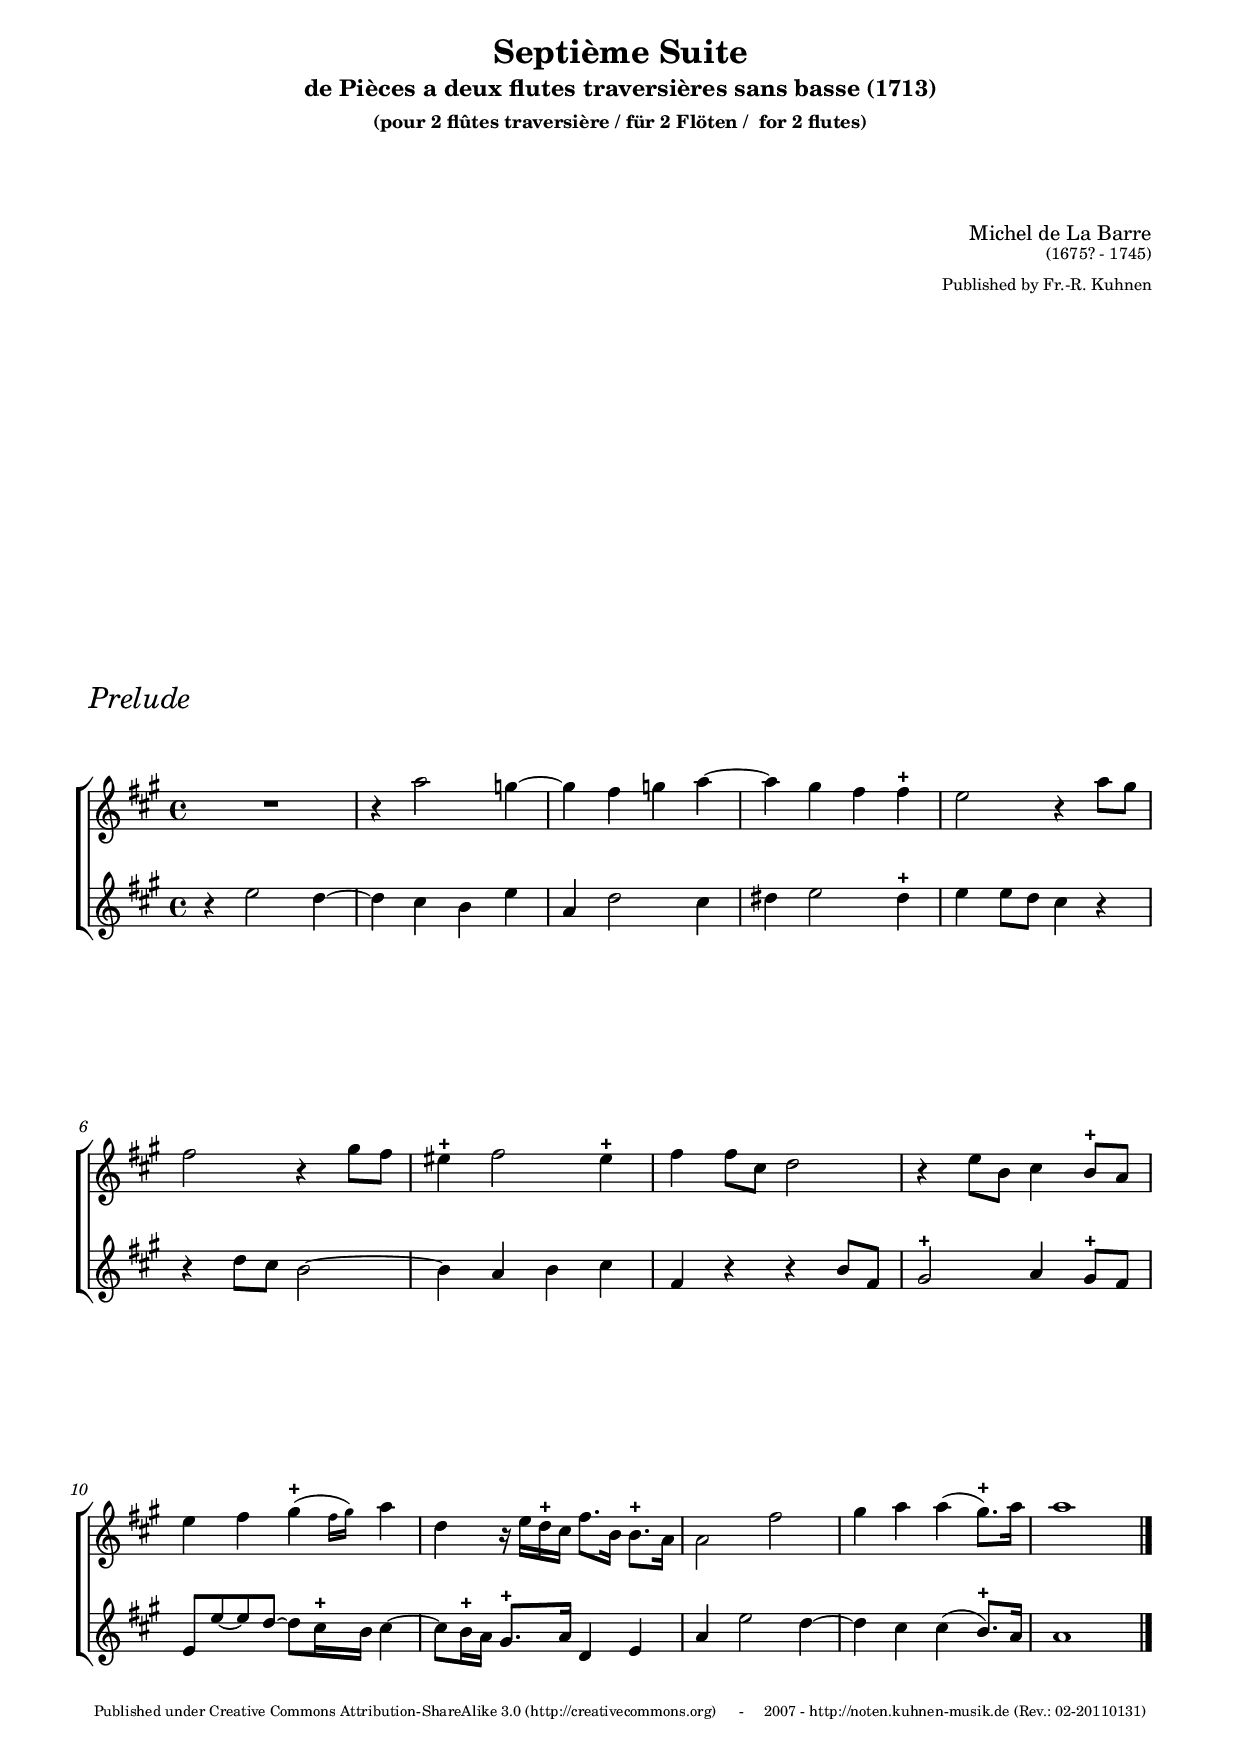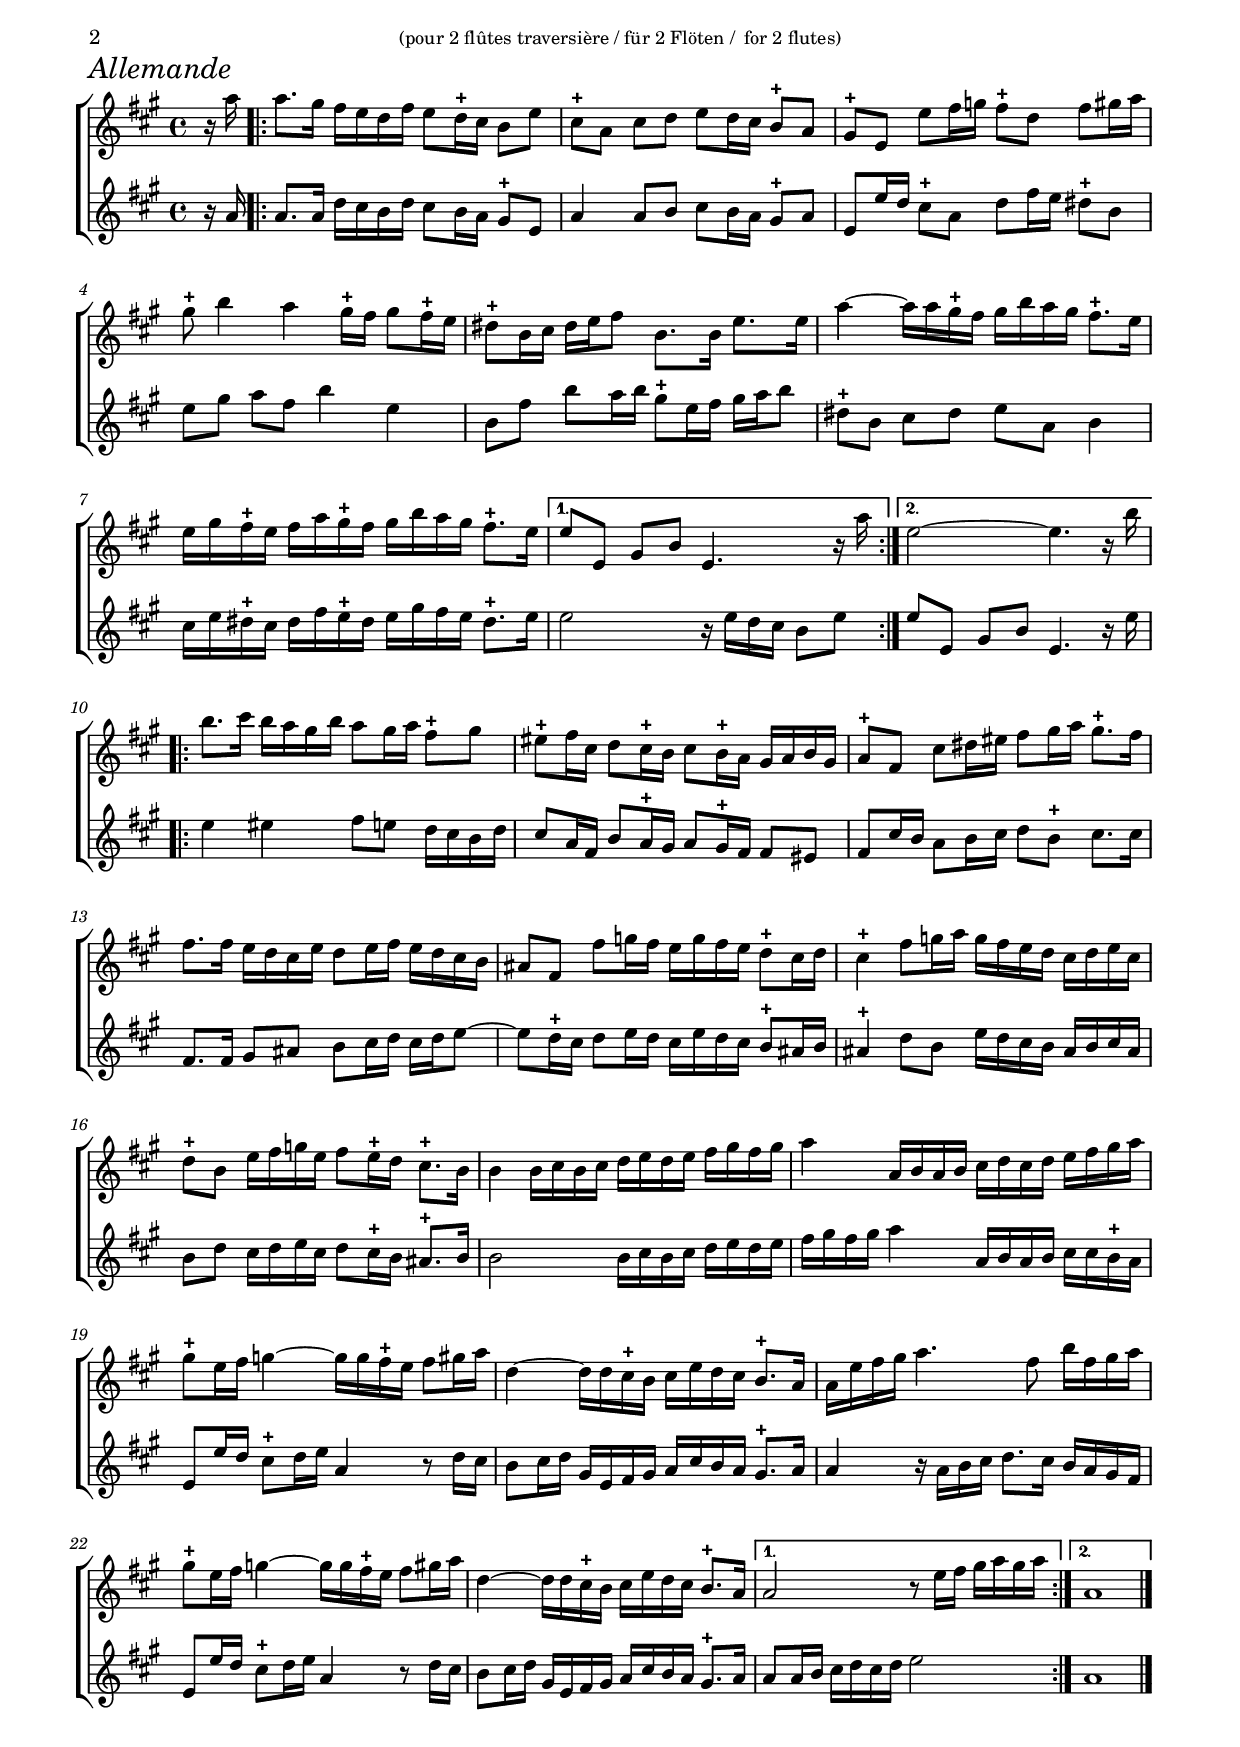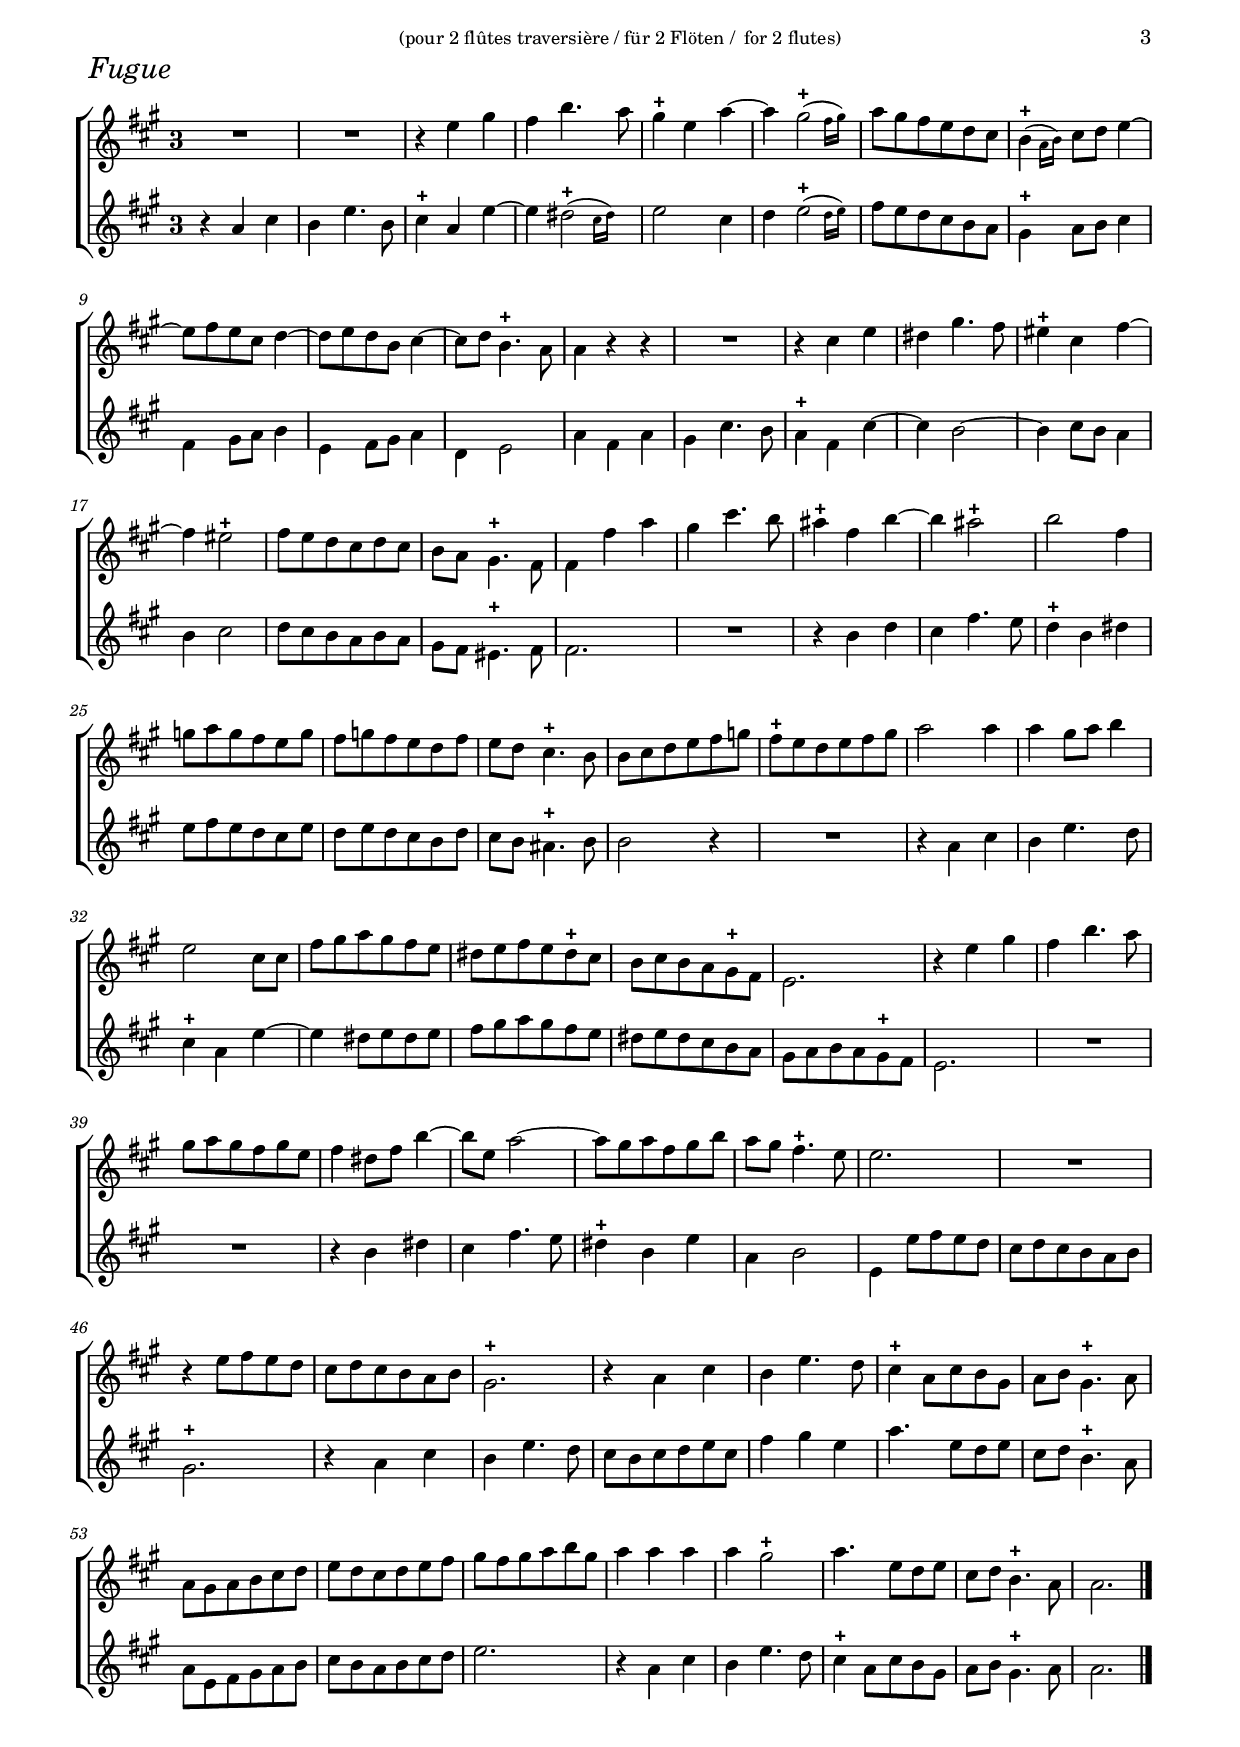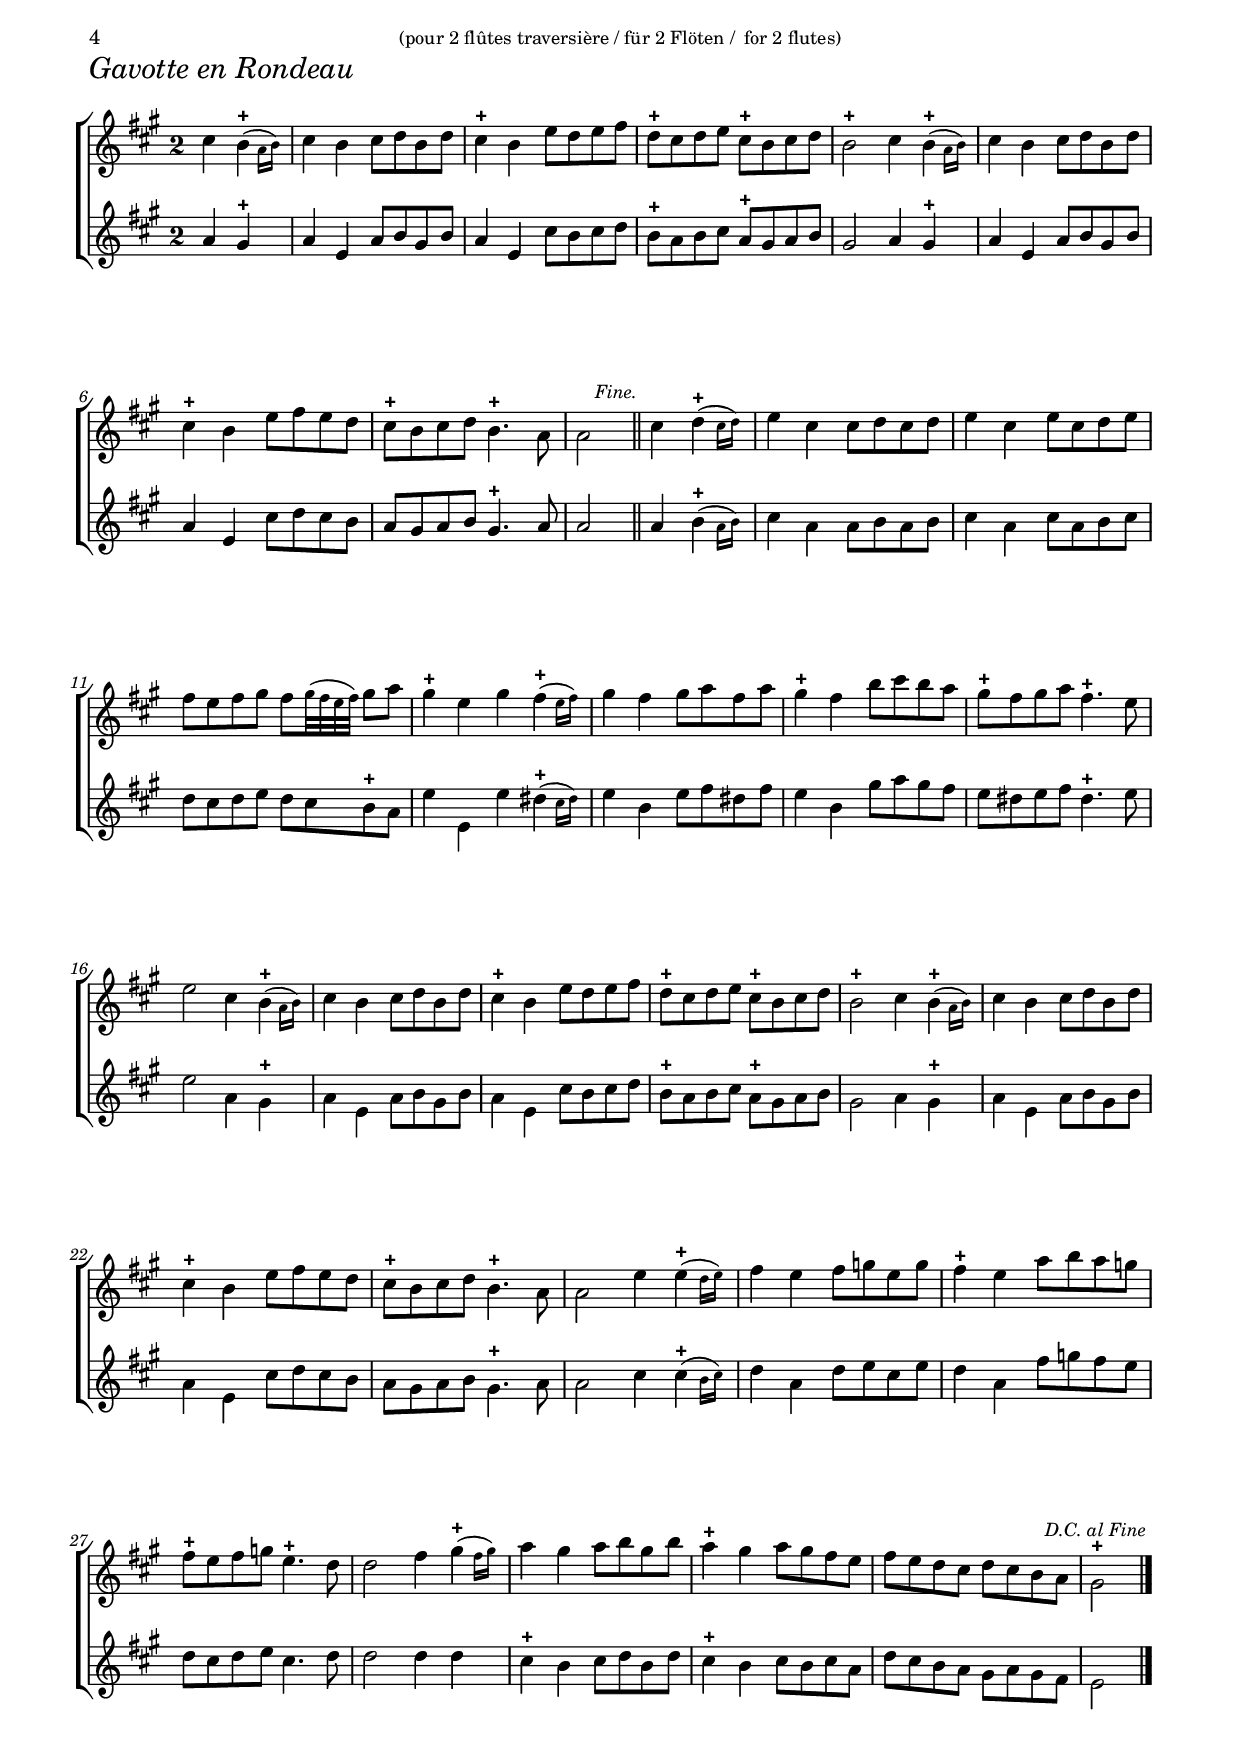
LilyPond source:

\version "2.13.46"
\include "deutsch.ly"

#(set-default-paper-size "a4")
#(ly:set-option 'point-and-click #f)

% ########################## 	Makros	 ###################
% kleine Noten
kl =  \tiny
  
% normal große Noten
nm =   \normalsize

% Trillersymbol = Pluszeichen
tr = ^\markup { \bold {+}}

% bei Verzierungen: Hälse kürzen, Hals nach unten, kleine Noten
sk =  { \once \override Stem #'length-fraction = #0.6 \once \override Stem #'direction = #DOWN \once \set fontSize = #-3   }
ska = { \once \override Stem #'length-fraction = #0.6 \once \override Stem #'direction = #DOWN \once \set fontSize = #-3   }
skn = { \once \override Stem #'length-fraction = #1 \once \override Stem #'direction = #DOWN \once \set fontSize = #-3   }
sn =     \override Stem #'length-fraction = #1  %normale Länge

% Hälse verlängern
lh = { \once \override Stem #'length-fraction = #0.5  }
nh = { \once \override Stem #'length-fraction = #1  }  
% ########################## 	Ende Makros	 ###################


\paper {
  myStaffSize = #20
  
  #(define fonts
    (make-pango-font-tree 
      "Times New Roman"
      "Arial"
      "Luxi Mono"
      (/ myStaffSize 20)))
  line-width = 18\cm
  ragged-last-bottom = ##f
%   page-count = 3
}

#(set-global-staff-size 18)

\header  { 
  title =  \markup  { "Septième Suite"
  }
  subtitle =  \markup   { 
    "de Pièces a deux flutes traversières sans basse (1713)"    
  }
    instrument = \markup \center-column {  
     \small "(pour 2 flûtes traversière / für 2 Flöten /  for 2 flutes)"
  }
  composer = \markup \override #'(baseline-skip . 2) \right-column {
    "\n" "\n" "\n" "\n" "\n" "\n" 
    "Michel de La Barre" 
    \tiny "(1675? - 1745)"
    "\n"
  }
  arranger =   \markup  \right-column {  
    \tiny "Published by Fr.-R. Kuhnen"
    "\n" "\n" "\n" "\n" "\n" "\n" "\n" "\n" "\n" "\n" "\n" "\n" 
  }
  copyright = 
  \markup  {
    \teeny "Published under Creative Commons Attribution-ShareAlike 3.0 (http://creativecommons.org) 
    -
    2007 - http://noten.kuhnen-musik.de (Rev.: 02-20110131)"  }
}



%  #############################################################
%               1. Mouvement
%  #############################################################

\score {
  
  \new ChoirStaff
  \relative c'' << 
    \override Score.BarNumber #'font-shape =  #'italic
    \override Score.BarNumber #'padding = #2.3
    \override Score.RehearsalMark
    #'break-visibility = #begin-of-line-invisible
    
    \new Staff {
      \time 4/4
      \key a \major
      
      R1 |
      r4 a'2 g4 ~ |
      g fis g a ~ |
      a gis fis fis \tr |
      
      %   5
      e2 r4 a8 gis |
      fis2 r4 gis8 fis |
      eis4 \tr fis2 eis4 \tr |
      fis4 fis8 cis d2  |
      r4 e8 h cis4 h8 \tr a |
      
      %   10
      e'4 fis \afterGrace gis4 \tr ( {\stemDown fis16[ gis])} a4 |
      d,4 r16 e d \tr cis fis8. h,16 h8. \tr a16 |
      a2 fis' |
      gis4 a a( gis8. \tr) a16 |
      a1 \bar "|." \pageBreak
    }
    
    
    \new Staff {
      \time 4/4
      \key a \major
      
      r4 e2 d4 ~ |
      d4 cis h e |
      a, d2 cis4 |
      dis e2 dis4 \tr |
      
      %  5
      e4 e8 d cis4 r |
      r d8 cis h2 ~ |
      h4 a h cis |
      fis, r r h8 fis |
      gis2 \tr a4 gis8 \tr fis |
      
      %  10
      e8 e'~ e d ~ d cis16 \tr h cis4 ~|
      cis8 h16 \tr a gis8. \tr a16 d,4 e |
      a e'2 d4 ~ |
      d cis cis( h8. \tr) a16 |
      a1 \bar "|."
      
      
    }
  >>
  \layout {
    indent = 0\cm
    % \context {
    %    \Staff
    %   \override TimeSignature #'style = #'single-digit
    % }
  }
  
  \header {
    piece=   \markup \column { 
      \italic\override #'(font-size . 3) "Prelude"
    }
  }  
}



%  #############################################################
%               2. Mouvement
%  #############################################################

\score {
  
  \new ChoirStaff
  \relative c'' << 
    \override Score.BarNumber #'font-shape =  #'italic
    \override Score.BarNumber #'padding = #2.3
    \override Score.RehearsalMark
    #'break-visibility = #begin-of-line-invisible
    
    \new Staff {
      \time 4/4
      \set beamExceptions =
      #'((end . (( (1 . 8) . (2 2 2 2) )) ))
      \key a \major
      
      \partial 8*1 r16 a' |
      \repeat volta 2
      {
	a8. gis16 fis e d fis e8 d16 \tr cis h8 e |
	cis \tr a cis d e d16 cis h8 \tr a |
	gis \tr e e' fis16 g fis8 \tr d fis gis16 a |
	gis8 \tr h4 a gis16 \tr fis gis8 fis16 \tr e |
	
	%         5
	dis8 \tr h16 cis dis e fis8 h,8. h16 e8. e16 |
	a4 ~ a16 a gis \tr fis gis h a gis fis8. \tr e16 |
	e gis fis \tr e fis a gis \tr fis gis h a gis fis8.[ \tr e16] | }
      \alternative {{ e8[ e,] gis[ h] e,4. r16 a' }{ e2 ~ e4. r16 h' }}
      
      \repeat volta 2
      {
	h8. cis16 h a gis h a8 gis16 a fis8 \tr gis |
	
	%           10
	eis8 \tr fis16 cis d8 cis16 \tr h cis8 h16 \tr a gis a h gis |
	a8 \tr fis cis' dis16 eis fis8 gis16 a gis8. \tr fis16 |
	fis8. fis16 e d cis e d8 e16 fis e d cis h |
	ais8 fis  fis' g16 fis e g fis e d8 \tr cis16 d |
	cis4 \tr fis8 g16 a g fis e d cis d e cis |
	
	%         15
	d8 \tr h e16 fis g e fis8 e16 \tr d cis8. \tr h16 |
	h4 h16 cis h cis d e d e fis gis fis gis |
	a4 a,16 h a h cis d cis d e fis gis a |
	gis8 \tr e16 fis g4 ~ g16 g fis \tr e fis8 gis16 a |
	d,4 ~ d16 d cis \tr h cis e d cis h8. \tr a16 |
	
	%         20
	a16 e' fis gis a4. fis8 h16 fis gis a |
	gis8 \tr e16 fis g4~ g16 g fis \tr e fis8 gis16 a |
	d,4 ~ d16 d cis \tr h cis e d cis h8. \tr a16 |
      }
      \alternative {{ a2 r8 e'16 fis gis a gis a | }{ a,1 \bar"|." }} \pageBreak
    }
    
    
    \new Staff {
      \time 4/4
      \set beamExceptions =
      #'((end . (( (1 . 8) . (2 2 2 2) )) ))
      \key a \major
      
      \partial 8*1 r16 a |      
      \repeat volta 2
      {
	a8. a16 d cis h d cis8 h16 a gis8 \tr e |
	a4 a8 h cis h16 a gis8 \tr a |
	e8 e'16 d cis8 \tr a d fis16 e dis8 \tr h |
	e gis a fis h4 e, |
	
	%         5
	h8 fis' h a16 h gis8 \tr e16 fis gis a h8 |
	dis,8 \tr h cis dis e a, h4 |
	cis16 e dis \tr cis dis fis e \tr dis e gis fis e dis8.[ \tr e16]  }
      \alternative {{ e2 r16 e d cis h8 e }{ e8 e, gis h e,4. r16 e' }}
      
      \repeat volta 2
      {
	e4 eis fis8 e d16 cis h d |
	
	%         10
	cis8 a16 fis h8 a16 \tr gis a8 gis16 \tr fis fis8 eis |
	fis cis'16 h a8 h16 cis d8 h \tr cis8. cis16 |
	fis,8. fis16 gis8 ais h cis16 d cis d e8 ~ |
	e d16 \tr cis d8 e16 d cis e d cis h8 \tr ais16 h |
	ais4 \tr d8 h e16 d cis h ais  h cis ais |
	
	%         15
	h8 d cis16 d e cis d8 cis16 \tr h ais8. \tr h16 |
	h2 h16 cis h cis d e d e |
	fis gis fis gis a4 a,16 h a h cis cis h \tr a |
	e8 e'16 d cis8 \tr d16 e a,4 r8 d16 cis |
	h8 cis16 d gis, e fis gis a cis h a gis8. \tr a16 |
	
	%         20
	a4 r16 a h cis d8. cis16 h a gis fis |
	e8 e'16 d cis8 \tr d16 e a,4 r8 d16 cis |
	h8 cis16 d gis, e fis gis a cis h a gis8. \tr a16 | }
      \alternative {{ a8 a16 h cis d cis d e2 }{ a,1 }}
    }
  >>
  \layout {
    indent = 0\cm
    % \context {
    %    \Staff
    %   \override TimeSignature #'style = #'single-digit
    % }
  }
  
  \header {
    piece=   \markup \column 
    { 
      \italic\override #'(font-size . 3) "Allemande"
    }
  }  
}



%  #############################################################
%               3. Mouvement
%  #############################################################

\score {
  
  \new ChoirStaff
  \relative c'' << 
    \override Score.BarNumber #'font-shape =  #'italic
    \override Score.BarNumber #'padding = #2.3
    \override Score.RehearsalMark
    #'break-visibility = #begin-of-line-invisible
    
    \new Staff {
      \time 3/4
      \key a \major
      
      R2. |
      R2. |
      r4e gis |
      fis h4. a8 |
      
      %       5
      gis4 \tr e a ~ |
      a \afterGrace gis2 \tr ( {\stemDown fis16[ gis])} |
      a8 gis fis e d cis |
      \afterGrace h4 \tr ( {\stemDown a16[ h])} cis8 d e4 ~ |
      e8 fis e cis d4 ~ |
      
      %       10
      d8 e d h cis4 ~ |
      cis8 d h4. \tr a8 |
      a4 r r |
      R2. |
      r4 cis e |
      
      %       15
      dis gis4. fis8 |
      eis4 \tr cis fis ~ |
      fis eis2 \tr |
      fis8 e d cis d cis |
      h a gis4. \tr fis8 |
      
      %       20
      fis4 fis' a |
      gis cis4. h8 |
      ais4 \tr fis h ~ |
      h ais2 \tr |
      h2 fis4 |
      
      %       25
      g8 a g fis e g |
      fis g fis e d fis |
      e d cis4.  \tr h8 |
      h cis d e fis g |
      fis \tr e d e fis gis |
      
      %       30
      a2 a4 |
      a4 gis8 a h4 |
      e,2 cis8 cis |
      fis gis a gis fis e |
      dis e fis e dis \tr cis |
      
      %       35
      h cis h a gis \tr fis |
      e2. |
      r4 e' gis |
      fis h4. a8 |
      gis a gis fis gis e |
      
      %       40
      fis4 dis8 fis h4  ~ |
      h8 e, a2 ~ |
      a8 gis a fis gis h |
      a gis fis4. \tr e8 |
      e2. |
      
      %       45
      R2. |
      r4 e8 fis e d |
      cis d cis h a h |
      gis2. \tr |
      r4 a cis |
      
      %       50
      h4 e4. d8 |
      cis4 \tr a8 cis h gis |
      a h gis4. \tr a8 |
      a8 gis a h cis d |
      e d cis d e fis |
      
      %       55
      gis fis gis a h gis |
      a4 a a |
      a gis2 \tr |
      a4. e8 d e |
      cis d h4. \tr a8 |
      
      %       60
      a2.   \bar "|." \pageBreak
    }
    
    
    \new Staff {
      \time 3/4
      \key a \major
      
      r4 a cis |
      h e4. h8 |
      cis4 \tr a e' ~ |
      e \afterGrace dis2 \tr  ( {\stemDown cis16[ dis])} |
      
      %       5
      e2 cis4 |
      d \afterGrace e2 \tr ( {\stemDown d16[ e])} |
      fis8 e d cis h a |
      gis4 \tr a8 h cis4 |
      fis,4 gis8 a h4 |
      
      %       10
      e,4 fis8 gis a4 |
      d, e2 |
      a4 fis a |
      gis cis4. h8 |
      a4 \tr fis cis' ~ |
      
      %       15
      cis h2 ~ |
      h4 cis8 h a4 |
      h cis2 |
      d8 cis h a h a |
      gis fis eis4. \tr fis8 |
      
      %       20
      fis2. |
      R2. |
      r4 h d |
      cis fis4. e8 |
      d4 \tr h dis |
      
      %       25
      e8 fis e d cis e |
      d e d cis h d |
      cis h ais4. \tr h8 |
      h2 r4 |
      R2. |
      
      %       30
      r4 a cis |
      h e4. d8 |
      cis4 \tr a e' ~ |
      e dis8 e dis e |
      fis gis a gis fis e |
      
      %       35
      dis e dis cis h a |
      gis a h a gis \tr fis |
      e2. |
      R2. |
      R2. |
      
      %       40
      r4 h' dis |
      cis fis4. e8 |
      dis4 \tr h e |
      a, h2 |
      e,4 e'8 fis e d |
      
      %       45
      cis d cis h a h |
      gis2. \tr |
      r4 a cis |
      h e4. d8 |
      cis h cis d e cis |
      
      %       50
      fis4 gis e |
      a4. e8 d e |
      cis d h4. \tr a8 |
      a e fis gis a h |
      cis h a h cis d |
      
      %       55
      e2. |
      r4 a, cis |
      h e4. d8 |
      cis4 \tr a8 cis h gis |
      a h gis4. \tr a8 |
      a2.   \bar "|."
      
    }
  >>
  \layout {
    indent = 0\cm
    \context {
      \Staff
      \override TimeSignature #'style = #'single-digit
    }
  }
  
  \header { 
    piece=   \markup \column { 
      \italic\override #'(font-size . 3) "Fugue"
    }
  }  
}



%  #############################################################
%               4. Mouvement
%  #############################################################

\score {
  
  \new ChoirStaff
  \relative c'' <<
    \override Score.BarNumber #'font-shape =  #'italic
    \override Score.RehearsalMark #'break-visibility = #begin-of-line-invisible
    \override Score.RehearsalMark #'self-alignment-X = #right
    
    \new Staff {
      \time 2/2
      \key a \major
      
      \partial 2*1 cis4 \afterGrace h \tr  ( {\stemDown a16[ h])}|
      cis4 h cis8 d h d  |
      cis4 \tr h e8 d e fis |
      d \tr cis d e cis \tr h cis d |
      h2 \tr  cis4 \afterGrace h \tr  ( {\stemDown a16[ h])}|
      
      %       5
      cis4 h cis8 d h d | \break
      cis4 \tr h e8 fis e d |
      cis \tr h cis d h4. \tr a8 |
      a2 \once \override  Score.RehearsalMark #'self-alignment-X = #right
      \once \override  Score.RehearsalMark  #'padding = #1.5 
      \mark \markup {\small \italic  \vcenter "Fine."  } \bar "||" 
      
      
      cis4 \afterGrace d \tr  ( {\stemDown cis16[ d])} |
      e4 cis cis8 d cis d |
      e4 cis e8 cis d e |
      
      %       10
      fis e fis gis fis \kl gis32( fis e fis) \nm gis8 a | 
      gis4 \tr e gis \afterGrace fis \tr ( {\stemDown e16[ fis])}|
      gis4 fis gis8 a fis a |
      gis4 \tr fis h8 cis h a |
      gis8 \tr fis gis a fis4. \tr e8 | \break
      
      %       15
      e2 cis4 \afterGrace h \tr  ( {\stemDown a16[ h])}|
      cis4 h cis8 d h d  |
      cis4 \tr h e8 d e fis |
      d \tr cis d e cis \tr h cis d |
      h2 \tr  cis4 \afterGrace h \tr  ( {\stemDown a16[ h])}|
      
      %       20
      cis4 h cis8 d h d | \break
      cis4 \tr h e8 fis e d |
      cis \tr h cis d h4. \tr a8 |
      a2 e'4 \afterGrace e \tr  ( {\stemDown d16[ e])}|
      fis4 e fis8 g e g |
      
      %       25
      fis4 \tr e a8 h a g |
      fis \tr e fis g e4. \tr d8|
      d2 fis4 \afterGrace gis \tr  ( {\stemDown fis16[ gis])}|
      a4 gis a8 h gis h |
      a4 \tr gis a8 gis fis e |
      
      %       30
      fis8 e d cis d cis h a |
      gis2 \tr \bar "|." \once \override  Score.RehearsalMark #'self-alignment-X = #right
      \once \override  Score.RehearsalMark  #'padding = #1.5 
      \mark \markup {\small \italic  \vcenter "D.C. al Fine"  }
    }
    
    
    \new Staff {
      \time 2/2
      \key a \major
      
      \partial 2*1 a4 gis \tr |
      a4 e a8 h gis h |
      a4 e cis'8 h cis d |
      h \tr a h cis a \tr gis a h |
      gis2 a4 gis \tr |
      
      %       5
      a4 e a8 h gis h |
      a4 e cis'8 d cis h |
      a gis a h gis4. \tr a8 |
      a2 
      
      a4 \afterGrace h \tr ( {\stemDown a16[ h])}|
      cis4 a a8 h a h |
      cis4 a cis8 a h cis |
      
      %       10
      d cis d e d cis h \tr a |
      e'4 e, e' \afterGrace dis \tr ( {\stemDown cis16[ dis])}|
      e4 h e8 fis dis fis |
      e4 h gis'8 a gis fis |
      e dis e fis dis4. \tr e8 |
      
      %       15
      e2 a,4 gis \tr |
      a4 e a8 h gis h |
      a4 e cis'8 h cis d |
      h \tr a h cis a \tr gis a h |
      gis2 a4 gis \tr |
      
      %       20
      a4 e a8 h gis h |
      a4 e cis'8 d cis h |
      a gis a h gis4. \tr a8 |
      a2 cis4 \afterGrace cis \tr ( {\stemDown h16[ cis])}|
      d4 a d8 e cis e |
      
      %       25
      d4 a fis'8 g fis e |
      d cis d e cis4. d8 |
      d2 d4 d |
      cis4 \tr h cis8 d h d |
      cis4 \tr h cis8 h cis a |
      
      %       30
      d cis h a gis a gis fis |
      e2 
    } 
  >>
  \layout {
    indent = 0\cm
    \context {
      \Staff
      \override TimeSignature #'style = #'single-digit
    }
  }
  
  \header { 
    piece=   \markup \column { 
      \italic \override #'(font-size . 3) "Gavotte en Rondeau"
    }
  }  
}